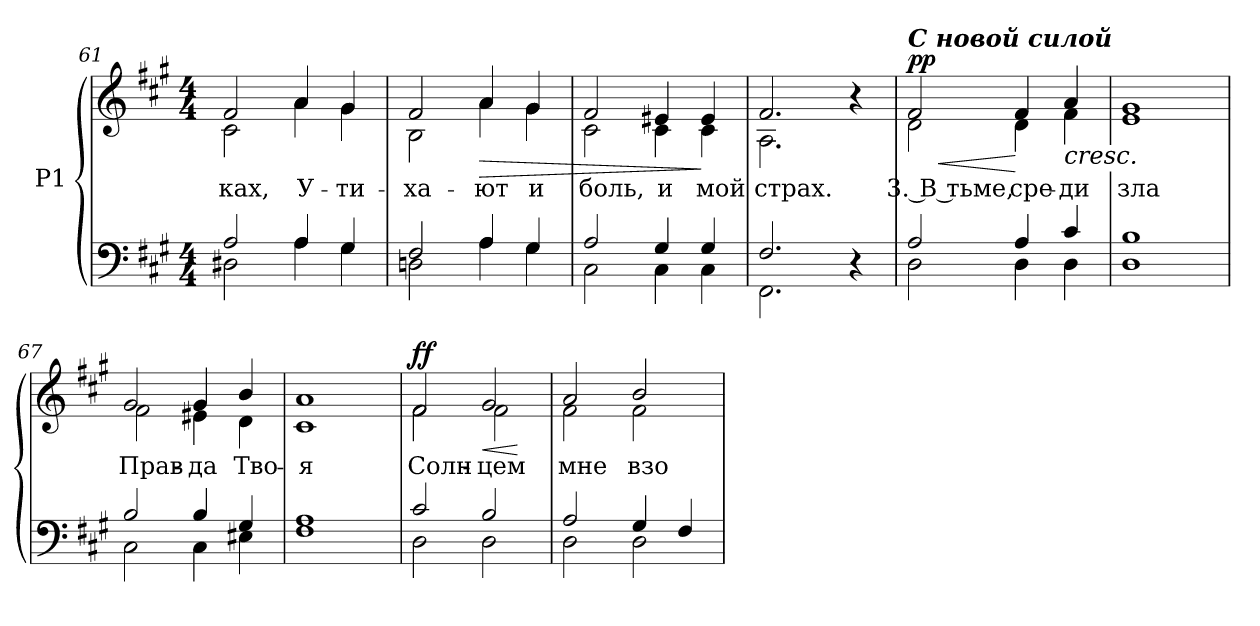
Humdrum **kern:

**kern	**kern	**text	**dynam
*part1	*part1	*part1	*part1
*staff2	*staff1	*staff1	*staff1/2
*I"P1	*	*	*
*clefF4	*clefG2	*	*
*k[f#c#g#]	*k[f#c#g#]	*	*
*f#:	*f#:	*	*
*M4/4	*M4/4	*	*
=61	=61	=61	=61
*^	*	*	*
!	!	!	!LO:LY:b:color=#000000	!
*	*	*^	*	*
2Ai/	2D#Xi\	2f#i/	2c#i\	-ках,	.
!	!	!	!	!LO:LY:b:color=#000000	!
4Ai/	4Ai\	4ai/	4ai\	У-	mp mp
!	!	!	!	!LO:LY:b:color=#000000	!
4G#i/	4G#i\	4g#i/	4g#i\	-ти-	.
!!LO:LB:g=z	!!
=62	=62	=62	=62	=62	=62
!	!	!	!	!LO:LY:b:color=#000000	!
2F#i/	2Dni\	2f#i/	2Bi\	-ха-	.
!	!	!	!	!LO:LY:b:color=#000000	!LO:HP:b
4Ai/	4Ai\	4ai/	4ai\	-ют	>
!	!	!	!	!LO:LY:b:color=#000000	!
4G#i/	4G#i\	4g#i/	4g#i\	и	.
=63	=63	=63	=63	=63	=63
!	!	!	!	!LO:LY:b:color=#000000	!
2Ai/	2C#i\	2f#i/	2c#i\	боль,	.
!	!	!	!	!LO:LY:b:color=#000000	!
4G#i/	4C#i\	4e#Xi/	4c#i\	и	.
!	!	!	!	!LO:LY:b:color=#000000	!
4G#i/	4C#i\	4e#i/	4c#i\	мой	]
=64	=64	=64	=64	=64	=64
!	!	!	!	!LO:LY:b:color=#000000	!
2.F#i/	2.FF#i\	2.f#i/	2.Ai\	страх.	.
4r	4ryy	4r	4ryy	.	.
=65	=65	=65	=65	=65	=65
!	!	!LO:TX:a:Bi:t=С новой силой	!	!	!
!	!	!	!	!LO:LY:b:color=#000000	!LO:HP:b
2Ai/	2Di\	2f#i/	2di\	3. В тьме,	< p p
!	!	!	!	!LO:LY:b:color=#000000	!
4Ai/	4Di\	4f#i/	4di\	сре-	[
!	!	!	!	!LO:LY:b:color=#000000	!LO:HP:n=1:b
4c#i/	4Di\	4ai/	4f#i\	-ди	[ <
=66	=66	=66	=66	=66	=66
!	!	!	!	!LO:LY:b:color=#000000	!
1Bi	1Di	1g#i	1ei	зла	.
!!LO:PB:g=z	!!
=67	=67	=67	=67	=67	=67
!	!	!	!	!LO:LY:b:color=#000000	!
2Bi/	2C#i\	2g#i/	2f#i\	Прав-	mf mf
!	!	!	!	!LO:LY:b:color=#000000	!
4Bi/	4C#i\	4g#i/	4e#Xi\	-да	.
!	!	!	!	!LO:LY:b:color=#000000	!
4G#i/	4E#Xi\	4bi/	4di\	Тво-	.
=68	=68	=68	=68	=68	=68
!	!	!	!	!LO:LY:b:color=#000000	!
1Ai	1F#i	1ai	1c#i	-я	.
=69	=69	=69	=69	=69	=69
!	!	!	!	!LO:LY:b:color=#000000	!
2c#i/	2Di\	2f#i/	2f#i\	Солн-	f f
!	!	!	!	!LO:LY:b:color=#000000	!LO:HP:b
2Bi/	2Di\	2g#i/	2f#i\	-цем	<
*v	*v	*	*	*	*
*	*v	*v	*	*
.	.	.	[
=70	=70	=70	=70
*^	*	*	*
!	!	!	!LO:LY:b:color=#000000	!
*	*	*^	*	*
2Ai/	2Di\	2ai/	2f#i\	мне	.
!	!	!	!	!LO:LY:b:color=#000000	!
4G#i/	2Di\	2bi/	2f#i\	взо-	.
4F#i/	.	.	.	.	.
*v	*v	*	*	*	*
*	*v	*v	*	*
=	=	=	=
*-	*-	*-	*-
